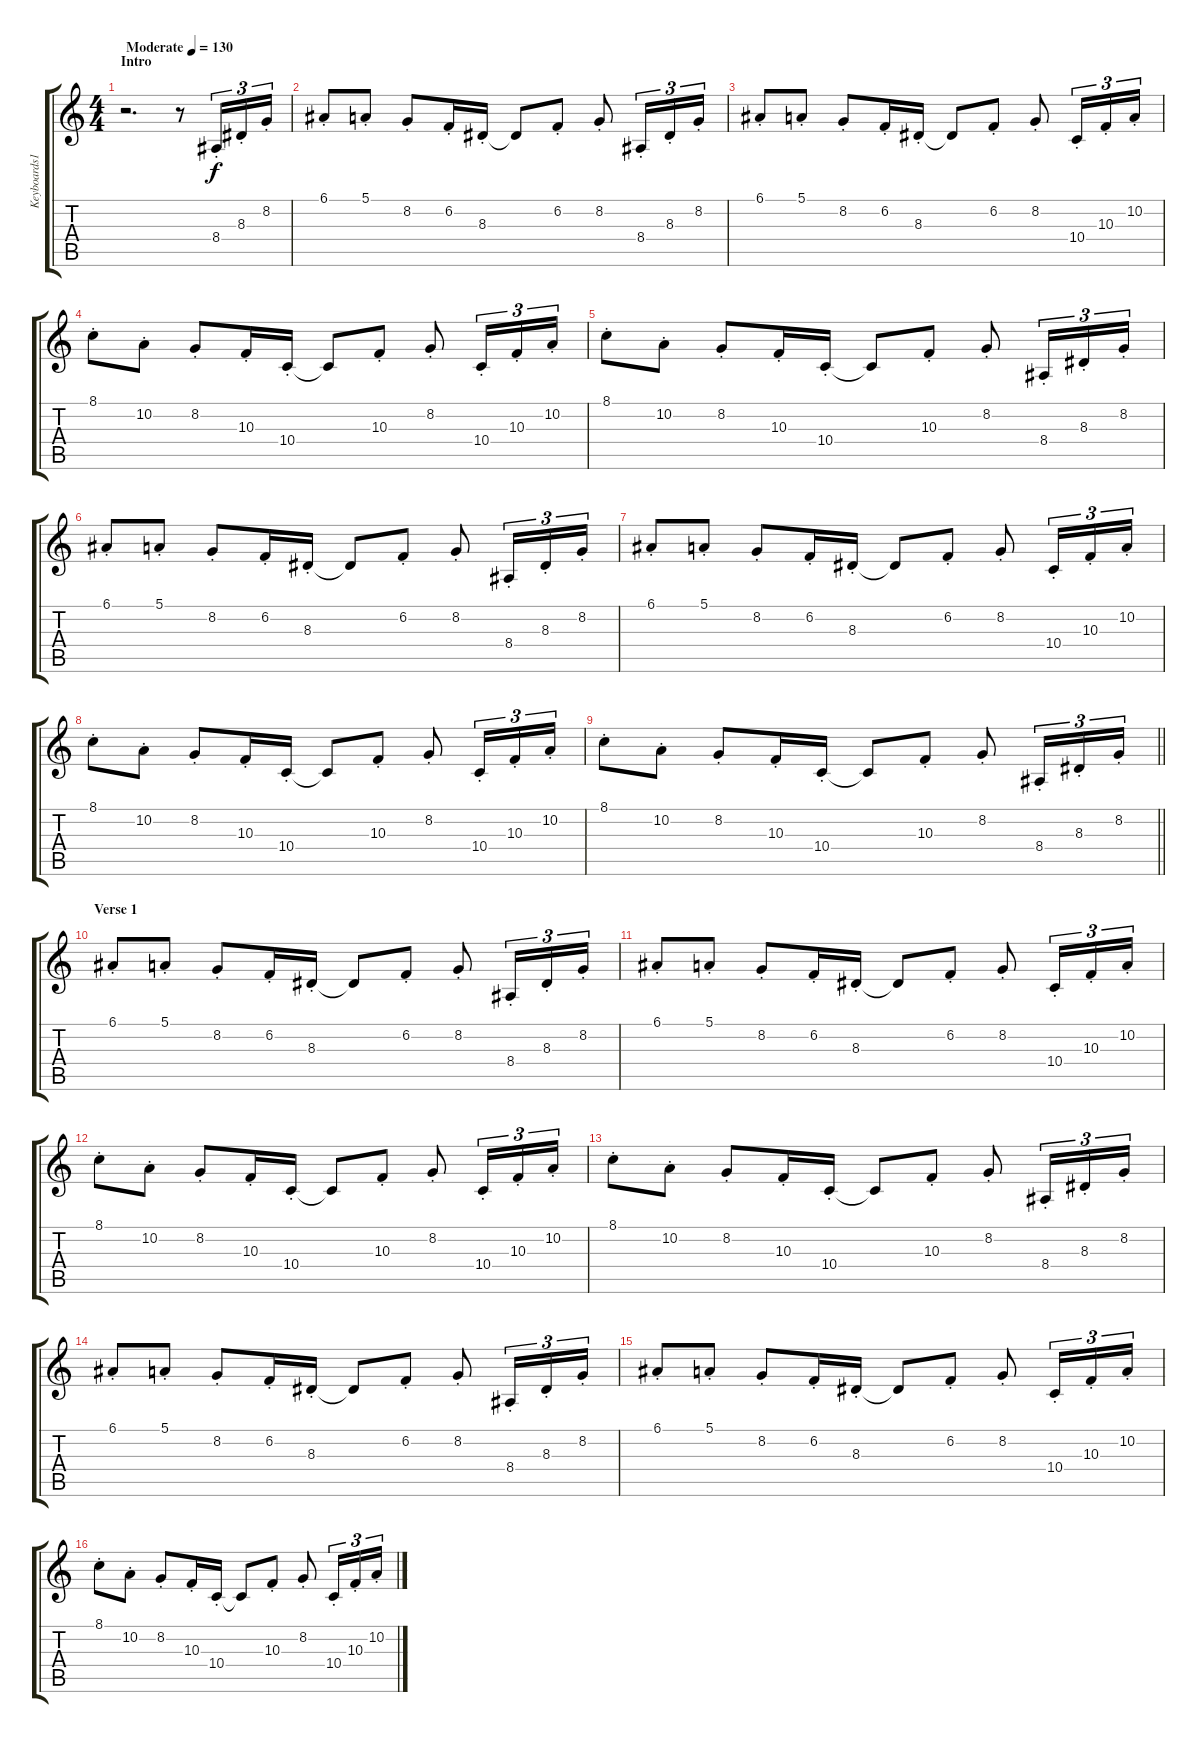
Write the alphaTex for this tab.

\track ("Keyboards1" "Keyboards1") {instrument pad1newage}
\staff {score tabs}
\tuning (E4 B3 G3 D3 A2 E2) {hide}
\ts (4 4)
\section ("" "Intro")
\tempo (130 "Moderate")
\clef g2
\ks c
r.2{d dy f instrument pad1newage} r.8 8.4{st}.16{tu (3 2)} 8.3{st}.16{tu (3 2)} 8.2{st}.16{tu (3 2)} |
6.1{st}.8 5.1{st}.8 8.2{st}.8 6.2{st}.16 8.3{st}.16 8.3{t}.8 6.2{st}.8 8.2{st}.8 8.4{st}.16{tu (3 2)} 8.3{st}.16{tu (3 2)} 8.2{st}.16{tu (3 2)} |
6.1{st}.8 5.1{st}.8 8.2{st}.8 6.2{st}.16 8.3{st}.16 8.3{t}.8 6.2{st}.8 8.2{st}.8 10.4{st}.16{tu (3 2)} 10.3{st}.16{tu (3 2)} 10.2{st}.16{tu (3 2)} |
8.1{st}.8 10.2{st}.8 8.2{st}.8 10.3{st}.16 10.4{st}.16 10.4{t}.8 10.3{st}.8 8.2{st}.8 10.4{st}.16{tu (3 2)} 10.3{st}.16{tu (3 2)} 10.2{st}.16{tu (3 2)} |
8.1{st}.8 10.2{st}.8 8.2{st}.8 10.3{st}.16 10.4{st}.16 10.4{t}.8 10.3{st}.8 8.2{st}.8 8.4{st}.16{tu (3 2)} 8.3{st}.16{tu (3 2)} 8.2{st}.16{tu (3 2)} |
6.1{st}.8 5.1{st}.8 8.2{st}.8 6.2{st}.16 8.3{st}.16 8.3{t}.8 6.2{st}.8 8.2{st}.8 8.4{st}.16{tu (3 2)} 8.3{st}.16{tu (3 2)} 8.2{st}.16{tu (3 2)} |
6.1{st}.8 5.1{st}.8 8.2{st}.8 6.2{st}.16 8.3{st}.16 8.3{t}.8 6.2{st}.8 8.2{st}.8 10.4{st}.16{tu (3 2)} 10.3{st}.16{tu (3 2)} 10.2{st}.16{tu (3 2)} |
8.1{st}.8 10.2{st}.8 8.2{st}.8 10.3{st}.16 10.4{st}.16 10.4{t}.8 10.3{st}.8 8.2{st}.8 10.4{st}.16{tu (3 2)} 10.3{st}.16{tu (3 2)} 10.2{st}.16{tu (3 2)} |
\barLineRight lightlight
8.1{st}.8 10.2{st}.8 8.2{st}.8 10.3{st}.16 10.4{st}.16 10.4{t}.8 10.3{st}.8 8.2{st}.8 8.4{st}.16{tu (3 2)} 8.3{st}.16{tu (3 2)} 8.2{st}.16{tu (3 2)} |
\section ("" "Verse 1")
6.1{st}.8 5.1{st}.8 8.2{st}.8 6.2{st}.16 8.3{st}.16 8.3{t}.8 6.2{st}.8 8.2{st}.8 8.4{st}.16{tu (3 2)} 8.3{st}.16{tu (3 2)} 8.2{st}.16{tu (3 2)} |
6.1{st}.8 5.1{st}.8 8.2{st}.8 6.2{st}.16 8.3{st}.16 8.3{t}.8 6.2{st}.8 8.2{st}.8 10.4{st}.16{tu (3 2)} 10.3{st}.16{tu (3 2)} 10.2{st}.16{tu (3 2)} |
8.1{st}.8 10.2{st}.8 8.2{st}.8 10.3{st}.16 10.4{st}.16 10.4{t}.8 10.3{st}.8 8.2{st}.8 10.4{st}.16{tu (3 2)} 10.3{st}.16{tu (3 2)} 10.2{st}.16{tu (3 2)} |
8.1{st}.8 10.2{st}.8 8.2{st}.8 10.3{st}.16 10.4{st}.16 10.4{t}.8 10.3{st}.8 8.2{st}.8 8.4{st}.16{tu (3 2)} 8.3{st}.16{tu (3 2)} 8.2{st}.16{tu (3 2)} |
6.1{st}.8 5.1{st}.8 8.2{st}.8 6.2{st}.16 8.3{st}.16 8.3{t}.8 6.2{st}.8 8.2{st}.8 8.4{st}.16{tu (3 2)} 8.3{st}.16{tu (3 2)} 8.2{st}.16{tu (3 2)} |
6.1{st}.8 5.1{st}.8 8.2{st}.8 6.2{st}.16 8.3{st}.16 8.3{t}.8 6.2{st}.8 8.2{st}.8 10.4{st}.16{tu (3 2)} 10.3{st}.16{tu (3 2)} 10.2{st}.16{tu (3 2)} |
8.1{st}.8 10.2{st}.8 8.2{st}.8 10.3{st}.16 10.4{st}.16 10.4{t}.8 10.3{st}.8 8.2{st}.8 10.4{st}.16{tu (3 2)} 10.3{st}.16{tu (3 2)} 10.2{st}.16{tu (3 2)}
